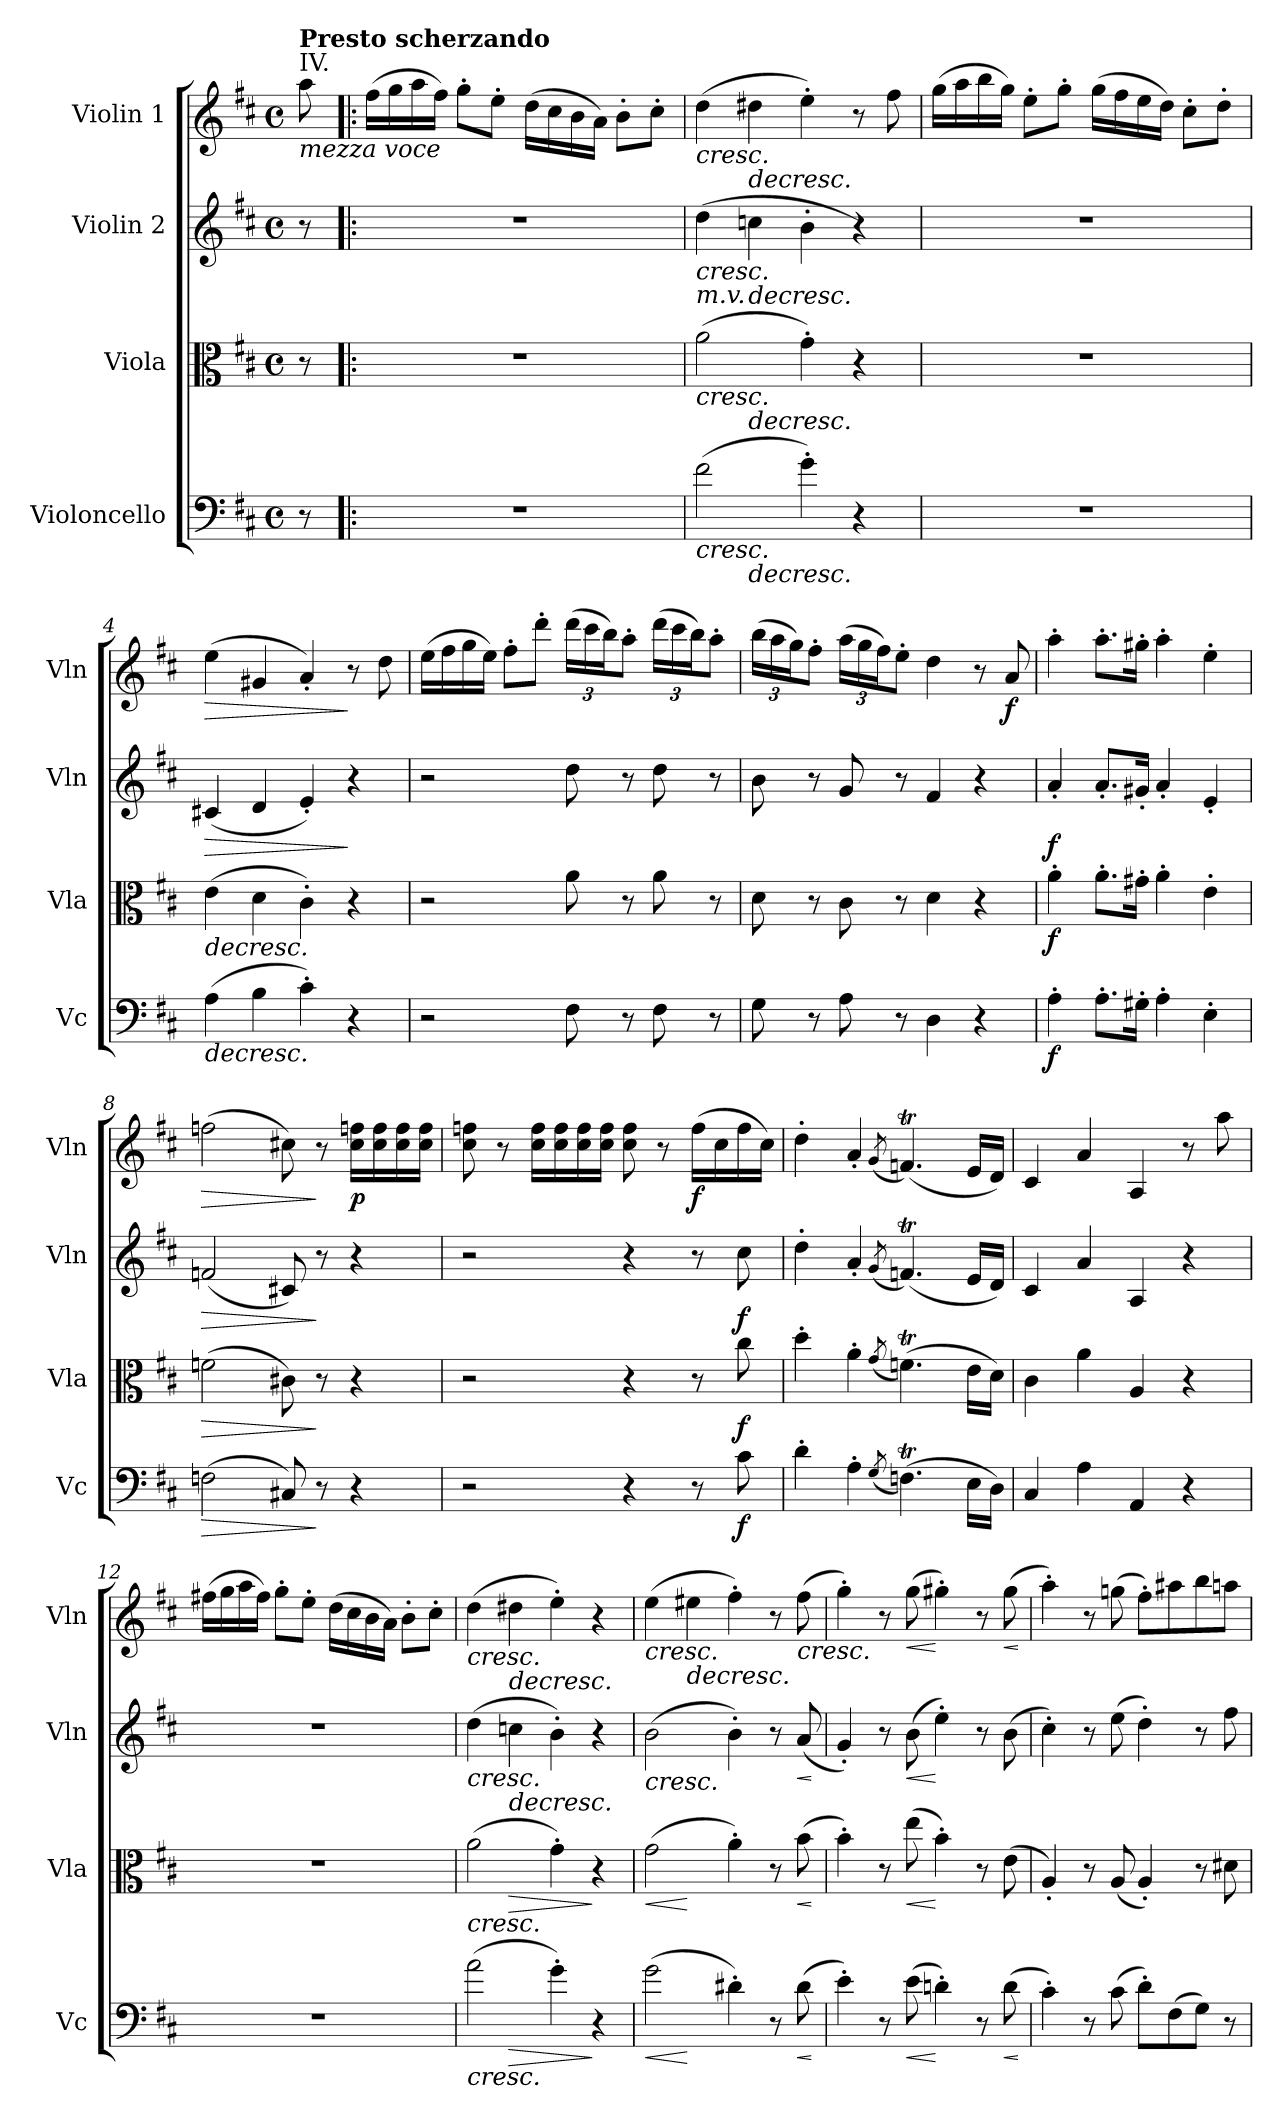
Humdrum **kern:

**kern	**dynam	**kern	**dynam	**kern	**dynam	**kern	**dynam
*part4	*part4	*part3	*part3	*part2	*part2	*part1	*part1
*staff4	*staff4	*staff3	*staff3	*staff2	*staff2	*staff1	*staff1
*I"Violoncello	*	*I"Viola	*	*I"Violin 2	*	*I"Violin 1	*
*I'Vc	*	*I'Vla	*	*I'Vln	*	*I'Vln	*
!!LO:PB:g=z
*clefF4	*	*clefC3	*	*clefG2	*	*clefG2	*
*k[f#c#]	*	*k[f#c#]	*	*k[f#c#]	*	*k[f#c#]	*
*M4/4	*	*M4/4	*	*M4/4	*	*M4/4	*
*met(c)	*	*met(c)	*	*met(c)	*	*met(c)	*
=	=	=	=	=	=	=	=
!	!	!	!	!	!	!LO:TX:a:t=IV.	!
!	!	!	!	!	!	!LO:TX:a:B:t=Presto scherzando	!
!	!	!	!	!	!	!LO:TX:b:i:t=mezza voce	!
8r	.	8r	.	8r	.	8aa\	.
=1!|:	=1!|:	=1!|:	=1!|:	=1!|:	=1!|:	=1!|:	=1!|:
1r	.	1r	.	1r	.	(16ff#\LL	.
.	.	.	.	.	.	16gg\	.
.	.	.	.	.	.	16aa\	.
.	.	.	.	.	.	16ff#\JJ)	.
.	.	.	.	.	.	8gg'\L	.
.	.	.	.	.	.	8ee'\J	.
.	.	.	.	.	.	(16dd\LL	.
.	.	.	.	.	.	16cc#\	.
.	.	.	.	.	.	16b\	.
.	.	.	.	.	.	16a\JJ)	.
.	.	.	.	.	.	8b'\L	.
.	.	.	.	.	.	8cc#'\J	.
=2	=2	=2	=2	=2	=2	=2	=2
!	!	!	!	!LO:TX:b:i:t=m.v.	!	!	!
!	!	!LO:TX:b:i:t=m.v.	!	!	!	!	!
!LO:TX:b:i:t=m.v.	!	!	!	!	!	!	!
!	!LO:HP:b	!	!LO:HP:b	!	!LO:HP:b	!	!LO:HP:b
*^	*	*^	*	*	*	*	*
(2f#\	4ryy	<	(2a\	4ryy	<	(4dd\	<	(4dd\	<
!	!	!LO:HP:b	!	!	!LO:HP:b	!	!LO:HP:b	!	!LO:HP:b
.	4ryy	>	.	4ryy	>	4ccn\	>	4dd#X\	>
4g'\)	2ryy	.	4g'\)	2ryy	.	4b'\	[	4ee'\)	.
4r	.	.	4r	.	.	4r)	.	8r	[
.	.	.	.	.	.	.	.	8ff#\	.
*v	*v	*	*	*	*	*	*	*	*
*	*	*v	*v	*	*	*	*	*
=3	=3	=3	=3	=3	=3	=3	=3
1r	.	1r	.	1r	.	(16gg\LL	.
.	.	.	.	.	.	16aa\	.
.	.	.	.	.	.	16bb\	.
.	.	.	.	.	.	16gg\JJ)	.
.	.	.	.	.	.	8ee'\L	.
.	.	.	.	.	.	8gg'\J	.
.	.	.	.	.	.	(16gg\LL	.
.	.	.	.	.	.	16ff#\	.
.	.	.	.	.	.	16ee\	.
.	.	.	.	.	.	16dd\JJ)	.
.	.	.	.	.	.	8cc#'\L	.
.	.	.	.	.	.	8dd'\J	.
!!LO:LB:g=z
=4	=4	=4	=4	=4	=4	=4	=4
!	!LO:HP:b	!	!LO:HP:b	!	!LO:HP:b	!	!LO:HP:b
(4A\	>	(4e\	>	(4c#X/	>	(4ee\	>
4B\	.	4d\	.	4d/	.	4g#X/	.
4c#'\)	.	4c#'\)	.	4e'/)	.	4a'/)	.
4r	[	4r	[	4r	]	8r	]
.	.	.	.	.	.	8dd\	.
=5	=5	=5	=5	=5	=5	=5	=5
2r	.	2r	.	2r	.	(16ee\LL	.
.	.	.	.	.	.	16ff#\	.
.	.	.	.	.	.	16gg\	.
.	.	.	.	.	.	16ee\JJ)	.
.	.	.	.	.	.	8ff#'\L	.
.	.	.	.	.	.	8ddd'\J	.
*	*	*	*	*	*	*Xbrackettup	*
8F#\	.	8a\	.	8dd\	.	(24ddd\LL	.
.	.	.	.	.	.	24ccc#\	.
.	.	.	.	.	.	24bb\J)	.
8r	.	8r	.	8r	.	8aa'\J	.
8F#\	.	8a\	.	8dd\	.	(24ddd\LL	.
.	.	.	.	.	.	24ccc#\	.
.	.	.	.	.	.	24bb\J)	.
8r	.	8r	.	8r	.	8aa'\J	.
=6	=6	=6	=6	=6	=6	=6	=6
8G\	.	8d\	.	8b\	.	(24bb\LL	.
.	.	.	.	.	.	24aa\	.
.	.	.	.	.	.	24gg\J)	.
8r	.	8r	.	8r	.	8ff#'\J	.
8A\	.	8c#\	.	8g/	.	(24aa\LL	.
.	.	.	.	.	.	24gg\	.
.	.	.	.	.	.	24ff#\J)	.
8r	.	8r	.	8r	.	8ee'\J	.
4D\	.	4d\	.	4f#/	.	4dd\	.
4r	.	4r	.	4r	.	8r	.
!	!	!	!	!	!	!	!LO:DY:b
.	.	.	.	.	.	8a/	f
=7	=7	=7	=7	=7	=7	=7	=7
!	!LO:DY:b	!	!LO:DY:b	!	!LO:DY:b	!	!
4A'\	f	4a'\	f	4a'/	f	4aa'\	.
8.A'\L	.	8.a'\L	.	8.a'/L	.	8.aa'\L	.
16G#X'\Jk	.	16g#X'\Jk	.	16g#X'/Jk	.	16gg#X'\Jk	.
4A'\	.	4a'\	.	4a'/	.	4aa'\	.
4E'\	.	4e'\	.	4e'/	.	4ee'\	.
!!LO:LB:g=z
=8	=8	=8	=8	=8	=8	=8	=8
!	!LO:HP:b	!	!LO:HP:b	!	!LO:HP:b	!	!LO:HP:b
(2Fn\	>	(2fn\	>	(2fn/	>	(2ffn\	>
8C#X/)	.	8c#X\)	.	8c#X/)	.	8cc#X\)	.
8r	]	8r	]	8r	]	8r	]
!	!	!	!	!	!	!	!LO:DY:b
4r	.	4r	.	4r	.	16cc#\ 16ffn\LL	p
.	.	.	.	.	.	16cc#\ 16ff\	.
.	.	.	.	.	.	16cc#\ 16ff\	.
.	.	.	.	.	.	16cc#\ 16ff\JJ	.
=9	=9	=9	=9	=9	=9	=9	=9
2r	.	2r	.	2r	.	8cc#\ 8ffn\	.
.	.	.	.	.	.	8r	.
.	.	.	.	.	.	16cc#\ 16ff\LL	.
.	.	.	.	.	.	16cc#\ 16ff\	.
.	.	.	.	.	.	16cc#\ 16ff\	.
.	.	.	.	.	.	16cc#\ 16ff\JJ	.
4r	.	4r	.	4r	.	8cc#\ 8ff\	.
.	.	.	.	.	.	8r	.
!	!	!	!	!	!	!	!LO:DY:b
8r	.	8r	.	8r	.	(16ff\LL	f
.	.	.	.	.	.	16cc#\	.
!	!LO:DY:b	!	!LO:DY:b	!	!LO:DY:b	!	!
8c#\	f	8cc#\	f	8cc#\	f	16ff\	.
.	.	.	.	.	.	16cc#\JJ)	.
=10	=10	=10	=10	=10	=10	=10	=10
4d'\	.	4dd'\	.	4dd'\	.	4dd'\	.
4A'\	.	4a'\	.	4a'/	.	4a'/	.
(8qG/	.	(8qg/	.	(8qg/	.	(8qg/	.
(4.FnT\)	.	(4.fnT\)	.	(4.fnT/)	.	(4.fnT/)	.
16E\LL	.	16e\LL	.	16e/LL	.	16e/LL	.
16D\JJ)	.	16d\JJ)	.	16d/JJ)	.	16d/JJ)	.
=11	=11	=11	=11	=11	=11	=11	=11
4C#/	.	4c#\	.	4c#/	.	4c#/	.
4A\	.	4a\	.	4a/	.	4a/	.
4AA/	.	4A/	.	4A/	.	4A/	.
4r	.	4r	.	4r	.	8r	.
!	!	!	!	!	!	!	!LO:DY:b
!	!	!	!	!	!	!	!LO:DY:n=1:b
.	.	.	.	.	.	8aa\	other-dynamics other-dynamics
!!LO:LB:g=z
=12	=12	=12	=12	=12	=12	=12	=12
1r	.	1r	.	1r	.	(16ff#X\LL	.
.	.	.	.	.	.	16gg\	.
.	.	.	.	.	.	16aa\	.
.	.	.	.	.	.	16ff#\JJ)	.
.	.	.	.	.	.	8gg'\L	.
.	.	.	.	.	.	8ee'\J	.
.	.	.	.	.	.	(16dd\LL	.
.	.	.	.	.	.	16cc#\	.
.	.	.	.	.	.	16b\	.
.	.	.	.	.	.	16a\JJ)	.
.	.	.	.	.	.	8b'\L	.
.	.	.	.	.	.	8cc#'\J	.
=13	=13	=13	=13	=13	=13	=13	=13
!	!LO:HP:b	!	!LO:HP:b	!	!LO:HP:b	!	!LO:HP:b
*^	*	*^	*	*	*	*	*
!	!	!LO:DY:n=1:b	!	!	!	!	!	!	!
!	!	!LO:DY:n=2:b	!	!	!LO:DY:n=1:b	!	!	!	!
!	!	!	!	!	!LO:DY:n=2:b	!	!LO:DY:n=1:b	!	!
!	!	!	!	!	!	!	!LO:DY:n=2:b	!	!
(2a\	4ryy	< other-dynamics other-dynamics	(2a\	4ryy	< other-dynamics other-dynamics	(4dd\	< other-dynamics other-dynamics	(4dd\	<
!	!	!LO:HP:n=1:b	!	!	!LO:HP:n=1:b	!	!LO:HP:n=1:b	!	!LO:HP:n=1:b
.	4ryy	] >	.	4ryy	] >	4ccn\	] >	4dd#X\	] >
4g'\)	2ryy	.	4g'\)	2ryy	.	4b'\)	.	4ee'\)	.
4r	.	]	4r	.	]	4r	[	4r	[
=14	=14	=14	=14	=14	=14	=14	=14	=14	=14
!	!	!LO:HP:b	!	!	!LO:HP:b	!	!LO:HP:b	!	!LO:HP:b
*	*	*	*	*	*	*^	*	*	*
(2g\	4ryy	<	(2g\	4ryy	<	(2b\	4ryy	<	(4ee\	<
!	!	!	!	!	!	!	!	!	!	!LO:HP:n=1:b
.	4ryy	[	.	4ryy	[	.	4ryy	]	4ee#X\	] >
4d#X'\)	2ryy	.	4a'\)	2ryy	.	4b'\)	2ryy	.	4ff#'\)	.
8r	.	]	8r	.	]	8r	.	.	8r	[
!	!	!LO:HP:b	!	!	!LO:HP:b	!	!	!LO:HP:b	!	!LO:HP:b
(8d#\	.	<	(8b\	.	<	(8a/	.	<	(8ff#\	<
*v	*v	*	*	*	*	*v	*v	*	*	*
*	*	*v	*v	*	*	*	*	*
.	[	.	[	.	[	.	]
=15	=15	=15	=15	=15	=15	=15	=15
4e'\)	.	4b'\)	.	4g'/)	.	4gg'\)	.
8r	.	8r	.	8r	.	8r	.
!	!LO:HP:b	!	!LO:HP:b	!	!LO:HP:b	!	!LO:HP:b
(8e\	<	(8ee\	<	(8b\	<	(8gg\	<
4dn'\)	[	4b'\)	[	4ee'\)	[	4gg#X'\)	[
8r	.	8r	.	8r	.	8r	.
!	!LO:HP:b	!	!	!	!	!	!LO:HP:b
(8d\	<	(8e\	.	(8b\	.	(8gg#\	<
.	[	.	[	.	[	.	[
!!LO:PB:g=z
=16	=16	=16	=16	=16	=16	=16	=16
4c#'\)	.	4A'/)	.	4cc#'\)	.	4aa'\)	.
8r	.	8r	.	8r	.	8r	.
(8c#\	.	(8A/	.	(8ee\	.	(8ggn\	.
8d'\L)	.	4A'/)	.	4dd'\)	.	8ff#'\L)	.
(8F#\	.	.	.	.	.	8aa#X\	.
8G\J)	.	8r	.	8r	.	8bb\	.
8r	[	8d#X\	.	8ff#\	.	8aan\J	[
=	=	=	=	=	=	=	=
*-	*-	*-	*-	*-	*-	*-	*-
